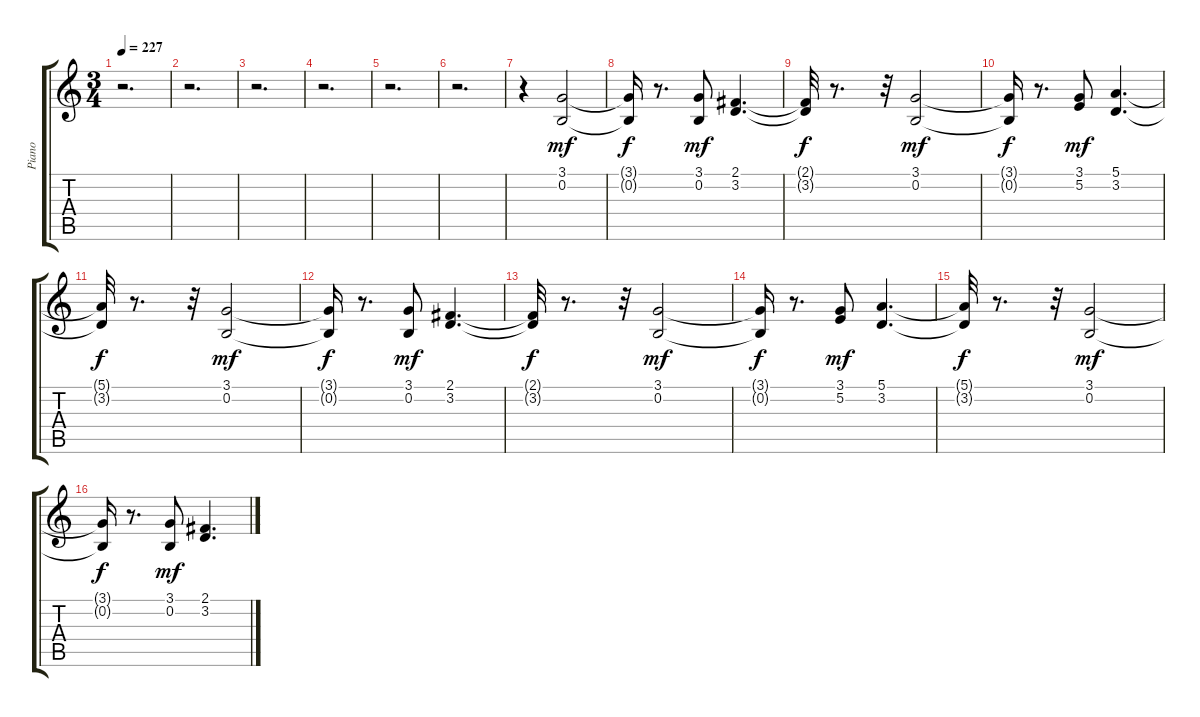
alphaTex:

\track ("Piano" "Piano") {instrument acousticgrandpiano}
\staff {score tabs}
\tuning (E4 B3 G3 D3 A2 E2) {hide}
\ts (3 4)
\tempo 227
\clef g2
\ks c
r.2{d dy f} |
r.2{d} |
r.2{d} |
r.2{d} |
r.2{d} |
r.2{d} |
r.4 (3.1 0.2).2{dy mf} |
(3.1{t} 0.2{t}).16{dy f} r.8{d} (3.1 0.2).8{dy mf} (2.1 3.2).4{d} |
(2.1{t} 3.2{t}).32{dy f} r.8{d} r.32 (3.1 0.2).2{dy mf} |
(3.1{t} 0.2{t}).16{dy f} r.8{d} (3.1 5.2).8{dy mf} (5.1 3.2).4{d} |
(5.1{t} 3.2{t}).32{dy f} r.8{d} r.32 (3.1 0.2).2{dy mf} |
(3.1{t} 0.2{t}).16{dy f} r.8{d} (3.1 0.2).8{dy mf} (2.1 3.2).4{d} |
(2.1{t} 3.2{t}).32{dy f} r.8{d} r.32 (3.1 0.2).2{dy mf} |
(3.1{t} 0.2{t}).16{dy f} r.8{d} (3.1 5.2).8{dy mf} (5.1 3.2).4{d} |
(5.1{t} 3.2{t}).32{dy f} r.8{d} r.32 (3.1 0.2).2{dy mf} |
(3.1{t} 0.2{t}).16{dy f} r.8{d} (3.1 0.2).8{dy mf} (2.1 3.2).4{d}
